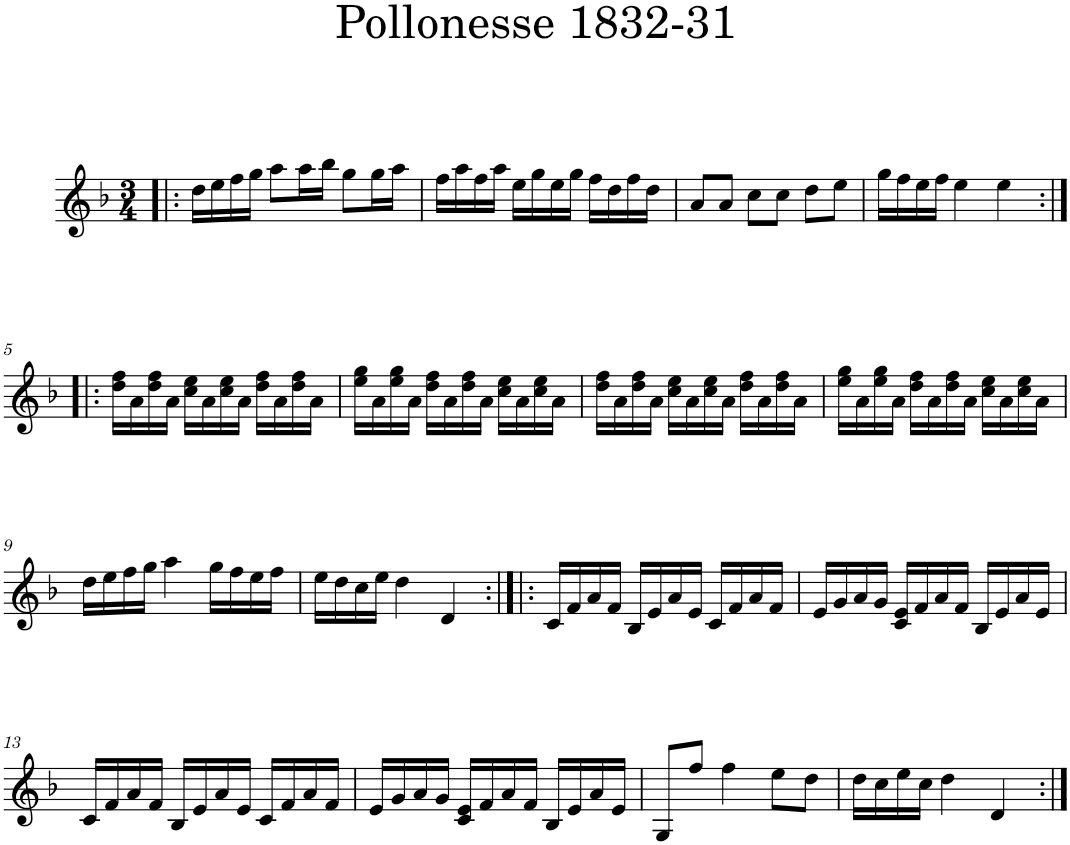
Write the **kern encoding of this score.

**kern
*part1
*staff1
*I"Piano
*I'Pno
*clefG2
*k[b-]
*d:
*M3/4
=1!|:
16dd\LL
16ee\
16ff\
16gg\JJ
8aa\L
16aa\L
16bb-\JJ
8gg\L
16gg\L
16aa\JJ
=2
16ff\LL
16aa\
16ff\
16aa\JJ
16ee\LL
16gg\
16ee\
16gg\JJ
16ff\LL
16dd\
16ff\
16dd\JJ
=3
8a/L
8a/J
8cc\L
8cc\J
8dd\L
8ee\J
=4
16gg\LL
16ff\
16ee\
16ff\JJ
4ee\
4ee\
!!LO:LB:g=z
=5:|!|:
16dd\ 16ff\LL
16a\
16dd\ 16ff\
16a\JJ
16cc\ 16ee\LL
16a\
16cc\ 16ee\
16a\JJ
16dd\ 16ff\LL
16a\
16dd\ 16ff\
16a\JJ
=6
16ee\ 16gg\LL
16a\
16ee\ 16gg\
16a\JJ
16dd\ 16ff\LL
16a\
16dd\ 16ff\
16a\JJ
16cc\ 16ee\LL
16a\
16cc\ 16ee\
16a\JJ
=7
16dd\ 16ff\LL
16a\
16dd\ 16ff\
16a\JJ
16cc\ 16ee\LL
16a\
16cc\ 16ee\
16a\JJ
16dd\ 16ff\LL
16a\
16dd\ 16ff\
16a\JJ
=8
16ee\ 16gg\LL
16a\
16ee\ 16gg\
16a\JJ
16dd\ 16ff\LL
16a\
16dd\ 16ff\
16a\JJ
16cc\ 16ee\LL
16a\
16cc\ 16ee\
16a\JJ
!!LO:LB:g=z
=9
16dd\LL
16ee\
16ff\
16gg\JJ
4aa\
16gg\LL
16ff\
16ee\
16ff\JJ
=10
16ee\LL
16dd\
16cc\
16ee\JJ
4dd\
4d/
=11:|!|:
16c/LL
16f/
16a/
16f/JJ
16B-/LL
16e/
16a/
16e/JJ
16c/LL
16f/
16a/
16f/JJ
=12
16e/LL
16g/
16a/
16g/JJ
16c/ 16e/LL
16f/
16a/
16f/JJ
16B-/LL
16e/
16a/
16e/JJ
!!LO:LB:g=z
=13
16c/LL
16f/
16a/
16f/JJ
16B-/LL
16e/
16a/
16e/JJ
16c/LL
16f/
16a/
16f/JJ
=14
16e/LL
16g/
16a/
16g/JJ
16c/ 16e/LL
16f/
16a/
16f/JJ
16B-/LL
16e/
16a/
16e/JJ
=15
8G/L
8ff/J
4ff\
8ee\L
8dd\J
=16
16dd\LL
16cc\
16ee\
16cc\JJ
4dd\
4d/
=:|!
*-
